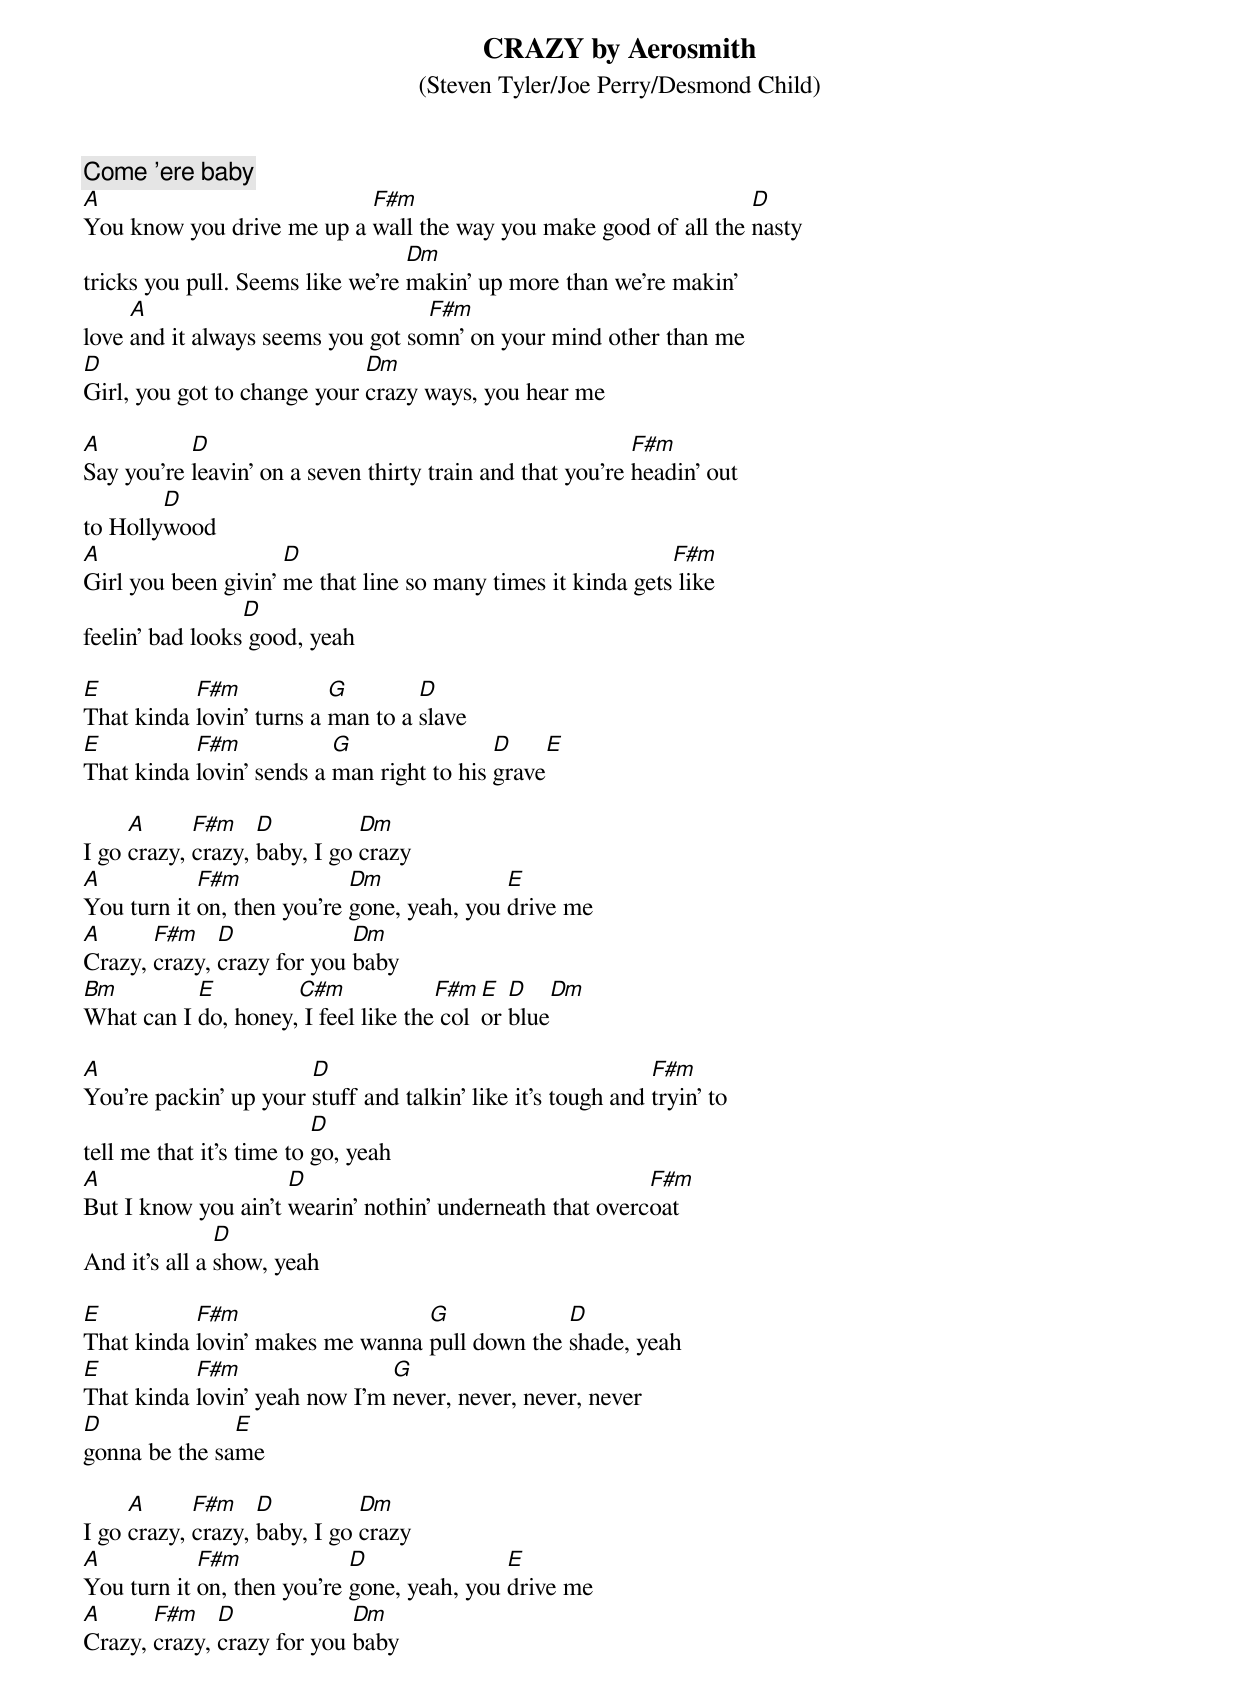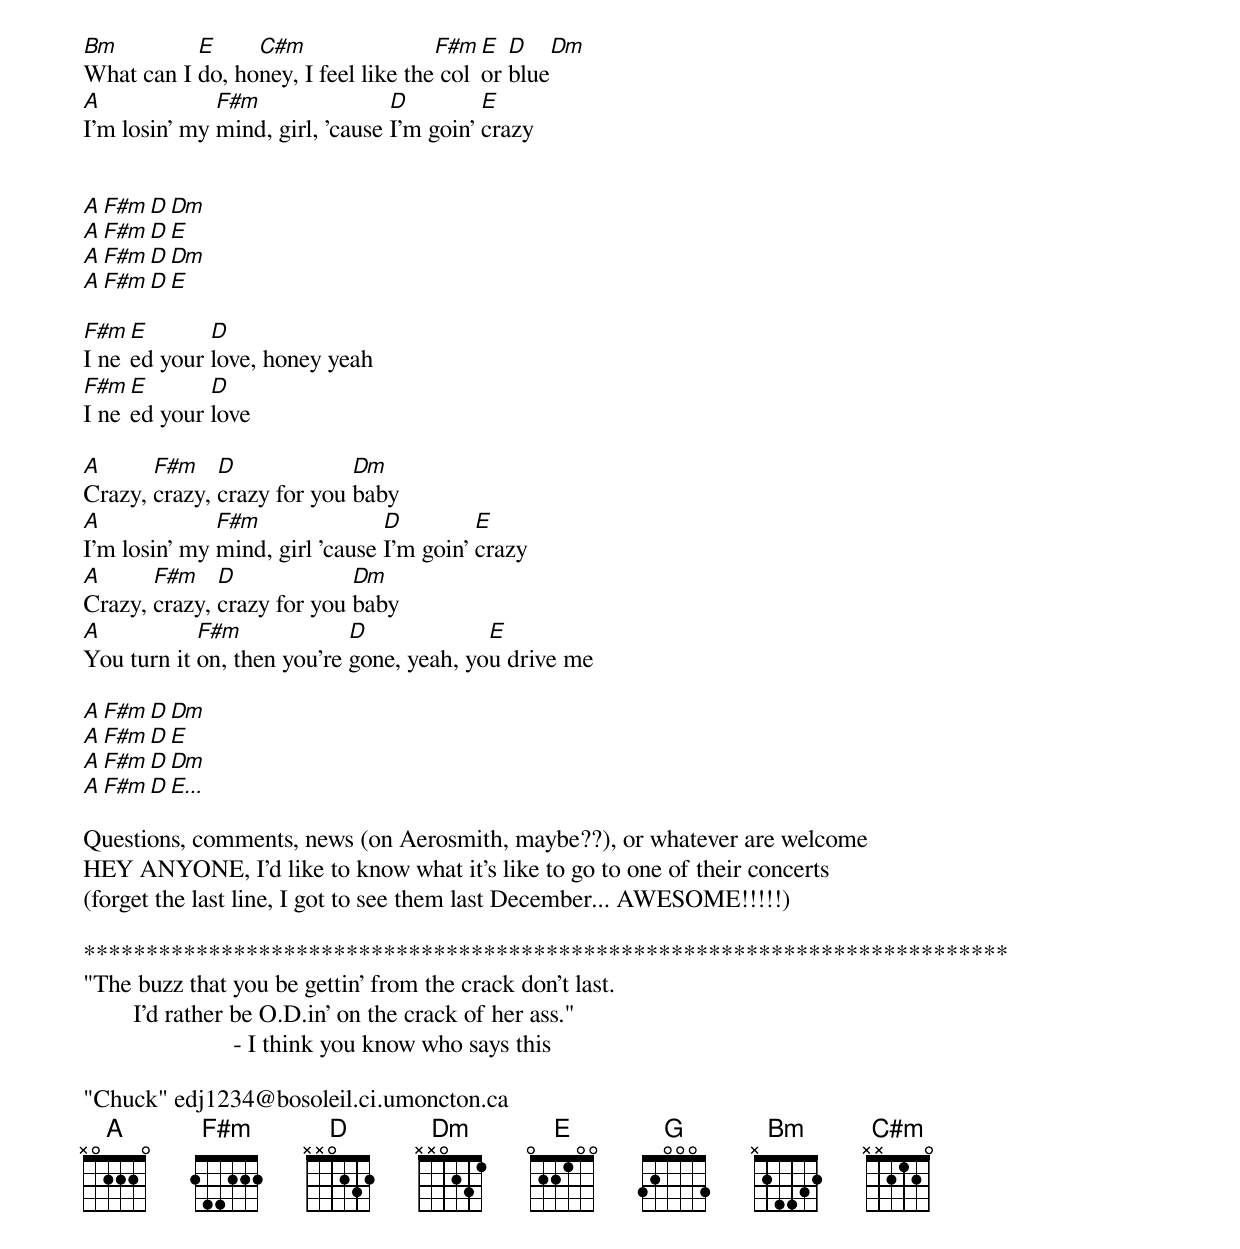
CRAZY by Aerosmith
(Steven Tyler/Joe Perry/Desmond Child)

Come 'ere baby
A                          F#m                                   D
You know you drive me up a wall the way you make good of all the nasty
                                  Dm
tricks you pull. Seems like we're makin' up more than we're makin'
     A                             F#m
love and it always seems you got somn' on your mind other than me
D                            Dm
Girl, you got to change your crazy ways, you hear me

A          D                                               F#m
Say you're leavin' on a seven thirty train and that you're headin' out
        D
to Hollywood
A                    D                                       F#m
Girl you been givin' me that line so many times it kinda gets like
                 D
feelin' bad looks good, yeah

E          F#m            G        D
That kinda lovin' turns a man to a slave
E          F#m            G                D    E
That kinda lovin' sends a man right to his grave

     A      F#m    D          Dm
I go crazy, crazy, baby, I go crazy
A           F#m             Dm              E
You turn it on, then you're gone, yeah, you drive me
A      F#m    D             Dm
Crazy, crazy, crazy for you baby
Bm         E         C#m             F#m E  D   Dm
What can I do, honey, I feel like the color blue

A                      D                                     F#m
You're packin' up your stuff and talkin' like it's tough and tryin' to
                          D
tell me that it's time to go, yeah
A                    D                                    F#m
But I know you ain't wearin' nothin' underneath that overcoat
               D
And it's all a show, yeah

E          F#m                   G             D
That kinda lovin' makes me wanna pull down the shade, yeah
E          F#m                 G
That kinda lovin' yeah now I'm never, never, never, never
D              E
gonna be the same

     A      F#m    D          Dm
I go crazy, crazy, baby, I go crazy
A           F#m             D               E
You turn it on, then you're gone, yeah, you drive me
A      F#m    D             Dm
Crazy, crazy, crazy for you baby
Bm         E     C#m                 F#m E  D   Dm
What can I do, honey, I feel like the color blue
A             F#m                D         E
I'm losin' my mind, girl, 'cause I'm goin' crazy


A     F#m     D     Dm
A     F#m     D     E
A     F#m     D     Dm
A     F#m     D     E

F#m E       D
I need your love, honey yeah
F#m E       D
I need your love

A      F#m    D             Dm
Crazy, crazy, crazy for you baby
A             F#m               D         E
I'm losin' my mind, girl 'cause I'm goin' crazy
A      F#m    D             Dm
Crazy, crazy, crazy for you baby
A           F#m             D             E
You turn it on, then you're gone, yeah, you drive me

A     F#m     D     Dm
A     F#m     D     E
A     F#m     D     Dm
A     F#m     D     E...

Questions, comments, news (on Aerosmith, maybe??), or whatever are welcome
HEY ANYONE, I'd like to know what it's like to go to one of their concerts
(forget the last line, I got to see them last December... AWESOME!!!!!)

**************************************************************************
"The buzz that you be gettin' from the crack don't last.
	I'd rather be O.D.in' on the crack of her ass."
			- I think you know who says this

"Chuck" edj1234@bosoleil.ci.umoncton.ca
